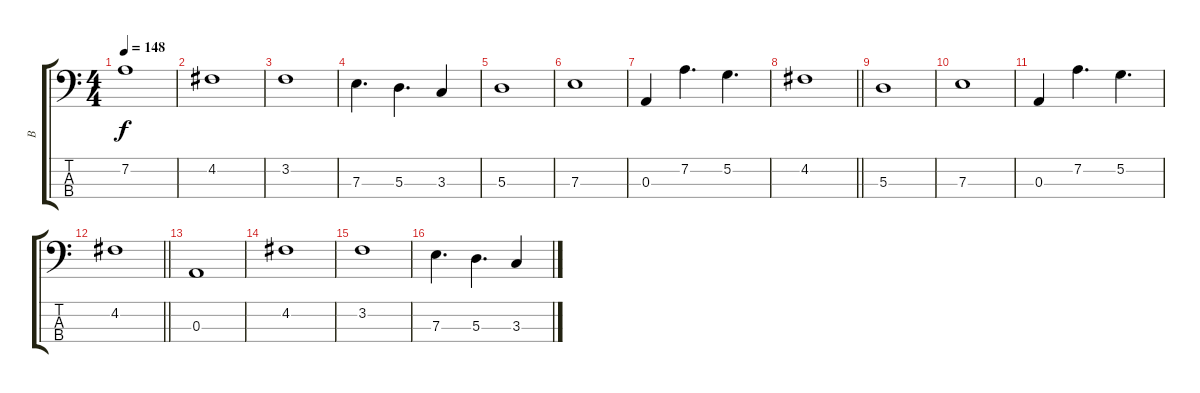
\track ("B" "B") {instrument electricbassfinger}
\staff {score tabs}
\tuning (G2 D2 A1 E1) {hide}
\ts (4 4)
\tempo 148
\clef f4
\ks c
7.2.1{dy f} |
4.2.1 |
3.2.1 |
7.3.4{d} 5.3.4{d} 3.3.4 |
5.3.1 |
7.3.1 |
0.3.4 7.2.4{d} 5.2.4{d} |
\barLineRight lightlight
4.2.1 |
5.3.1 |
7.3.1 |
0.3.4 7.2.4{d} 5.2.4{d} |
\barLineRight lightlight
4.2.1 |
0.3.1 |
4.2.1 |
3.2.1 |
7.3.4{d} 5.3.4{d} 3.3.4
